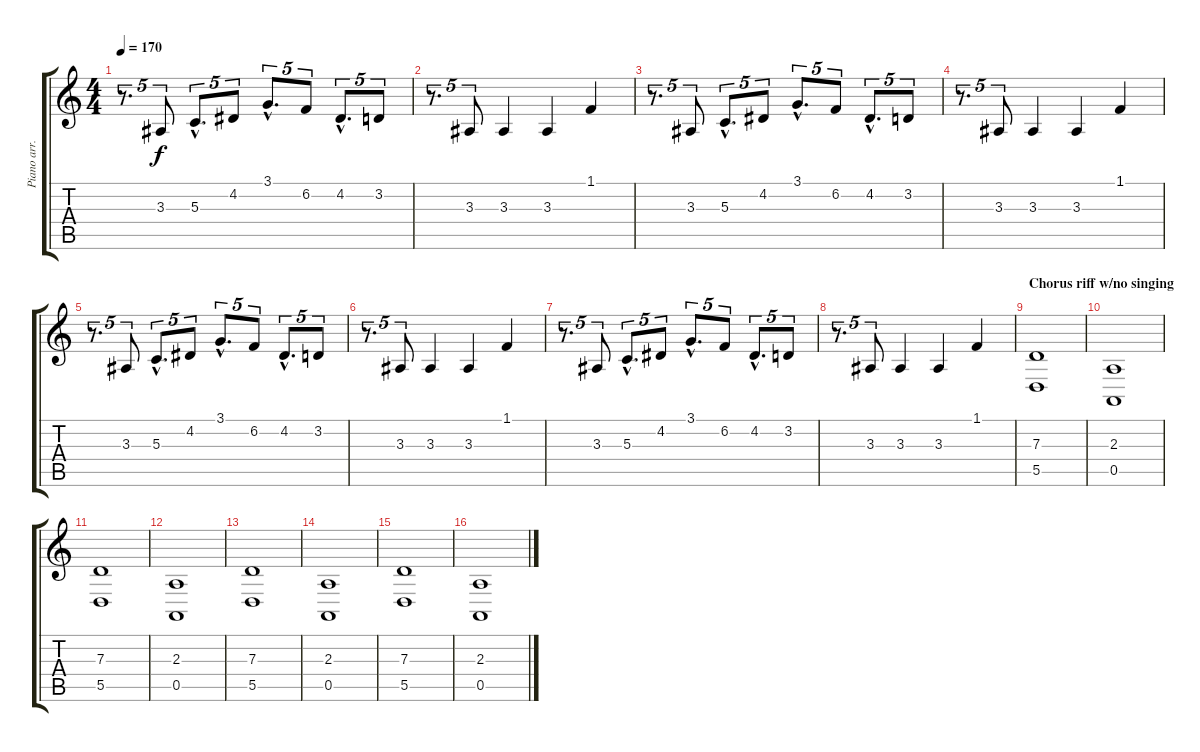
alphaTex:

\track ("Piano arr. for guitar" "Piano arr.") {instrument brightacousticpiano}
\staff {score tabs}
\tuning (E4 B3 G3 D3 A2 E2) {hide}
\ts (4 4)
\tempo 170
\clef g2
\ks c
r.8{d tu (5 4) dy f} 3.3.8{tu (5 4)} 5.3{hac}.8{d tu (5 4)} 4.2.8{tu (5 4)} 3.1{hac}.8{d tu (5 4)} 6.2.8{tu (5 4)} 4.2{hac}.8{d tu (5 4)} 3.2.8{tu (5 4)} |
r.8{d tu (5 4)} 3.3.8{tu (5 4)} 3.3.4 3.3.4 1.1.4 |
r.8{d tu (5 4)} 3.3.8{tu (5 4)} 5.3{hac}.8{d tu (5 4)} 4.2.8{tu (5 4)} 3.1{hac}.8{d tu (5 4)} 6.2.8{tu (5 4)} 4.2{hac}.8{d tu (5 4)} 3.2.8{tu (5 4)} |
r.8{d tu (5 4)} 3.3.8{tu (5 4)} 3.3.4 3.3.4 1.1.4 |
r.8{d tu (5 4)} 3.3.8{tu (5 4)} 5.3{hac}.8{d tu (5 4)} 4.2.8{tu (5 4)} 3.1{hac}.8{d tu (5 4)} 6.2.8{tu (5 4)} 4.2{hac}.8{d tu (5 4)} 3.2.8{tu (5 4)} |
r.8{d tu (5 4)} 3.3.8{tu (5 4)} 3.3.4 3.3.4 1.1.4 |
r.8{d tu (5 4)} 3.3.8{tu (5 4)} 5.3{hac}.8{d tu (5 4)} 4.2.8{tu (5 4)} 3.1{hac}.8{d tu (5 4)} 6.2.8{tu (5 4)} 4.2{hac}.8{d tu (5 4)} 3.2.8{tu (5 4)} |
r.8{d tu (5 4)} 3.3.8{tu (5 4)} 3.3.4 3.3.4 1.1.4 |
\section ("" "Chorus riff w/no singing")
(7.3 5.5).1 |
(2.3 0.5).1 |
(7.3 5.5).1 |
(2.3 0.5).1 |
(7.3 5.5).1 |
(2.3 0.5).1 |
(7.3 5.5).1 |
(2.3 0.5).1
